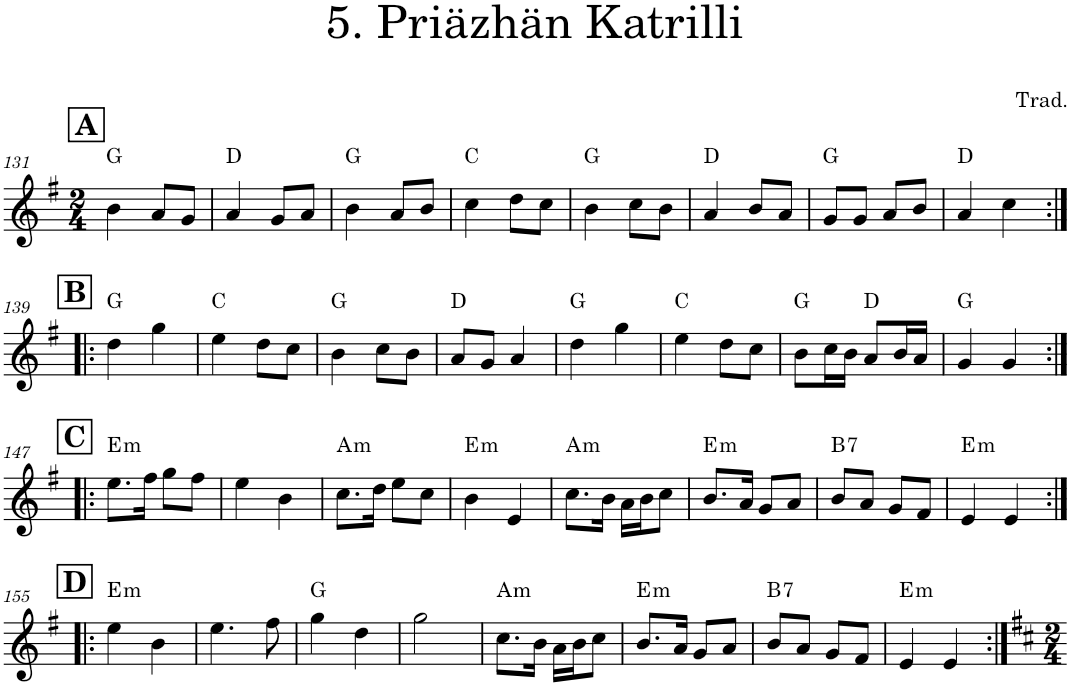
**kern	**harte
*part1	*part1
*staff1	*
*I"Violin	*
*I'Vln.	*
!!LO:PB:g=z
*clefG2	*
*k[f#]	*
*M2/4	*
!!LO:REH:place=s1:a:B:cj:fs=14:t=A
=131	=131
4b\	G:maj
8a/L	.
8g/J	.
=132	=132
4a/	D:maj
8g/L	.
8a/J	.
=133	=133
4b\	G:maj
8a/L	.
8b/J	.
=134	=134
4cc\	C:maj
8dd\L	.
8cc\J	.
=135	=135
4b\	G:maj
8cc\L	.
8b\J	.
=136	=136
4a/	D:maj
8b/L	.
8a/J	.
=137	=137
8g/L	G:maj
8g/J	.
8a/L	.
8b/J	.
=138	=138
4a/	D:maj
4cc\	.
!!LO:LB:g=z
!!LO:REH:place=s1:a:B:cj:fs=14:t=B
=139:|!|:	=139:|!|:
4dd\	G:maj
4gg\	.
=140	=140
4ee\	C:maj
8dd\L	.
8cc\J	.
=141	=141
4b\	G:maj
8cc\L	.
8b\J	.
=142	=142
8a/L	D:maj
8g/J	.
4a/	.
=143	=143
4dd\	G:maj
4gg\	.
=144	=144
4ee\	C:maj
8dd\L	.
8cc\J	.
=145	=145
8b\L	G:maj
16cc\L	.
16b\JJ	.
8a/L	D:maj
16b/L	.
16a/JJ	.
=146	=146
4g/	G:maj
4g/	.
!!LO:LB:g=z
!!LO:REH:place=s1:a:B:cj:fs=14:t=C
=147:|!|:	=147:|!|:
!	!LO:H:kt=m
8.ee\L	E:min
16ff#\Jk	.
8gg\L	.
8ff#\J	.
=148	=148
4ee\	.
4b\	.
=149	=149
!	!LO:H:kt=m
8.cc\L	A:min
16dd\Jk	.
8ee\L	.
8cc\J	.
=150	=150
!	!LO:H:kt=m
4b\	E:min
4e/	.
=151	=151
!	!LO:H:kt=m
8.cc\L	A:min
16b\Jk	.
16a\LL	.
16b\J	.
8cc\J	.
=152	=152
!	!LO:H:kt=m
8.b/L	E:min
16a/Jk	.
8g/L	.
8a/J	.
=153	=153
!	!LO:H:kt=7
8b/L	B:7
8a/J	.
8g/L	.
8f#/J	.
=154	=154
!	!LO:H:kt=m
4e/	E:min
4e/	.
!!LO:LB:g=z
!!LO:REH:place=s1:a:B:cj:fs=14:t=D
=155:|!|:	=155:|!|:
!	!LO:H:kt=m
4ee\	E:min
4b\	.
=156	=156
4.ee\	.
8ff#\	.
=157	=157
4gg\	G:maj
4dd\	.
=158	=158
2gg\	.
=159	=159
!	!LO:H:kt=m
8.cc\L	A:min
16b\Jk	.
16a\LL	.
16b\J	.
8cc\J	.
=160	=160
!	!LO:H:kt=m
8.b/L	E:min
16a/Jk	.
8g/L	.
8a/J	.
=161	=161
!	!LO:H:kt=7
8b/L	B:7
8a/J	.
8g/L	.
8f#/J	.
=162	=162
!	!LO:H:kt=m
4e/	E:min
4e/	.
=:|!	=:|!
*-	*-
